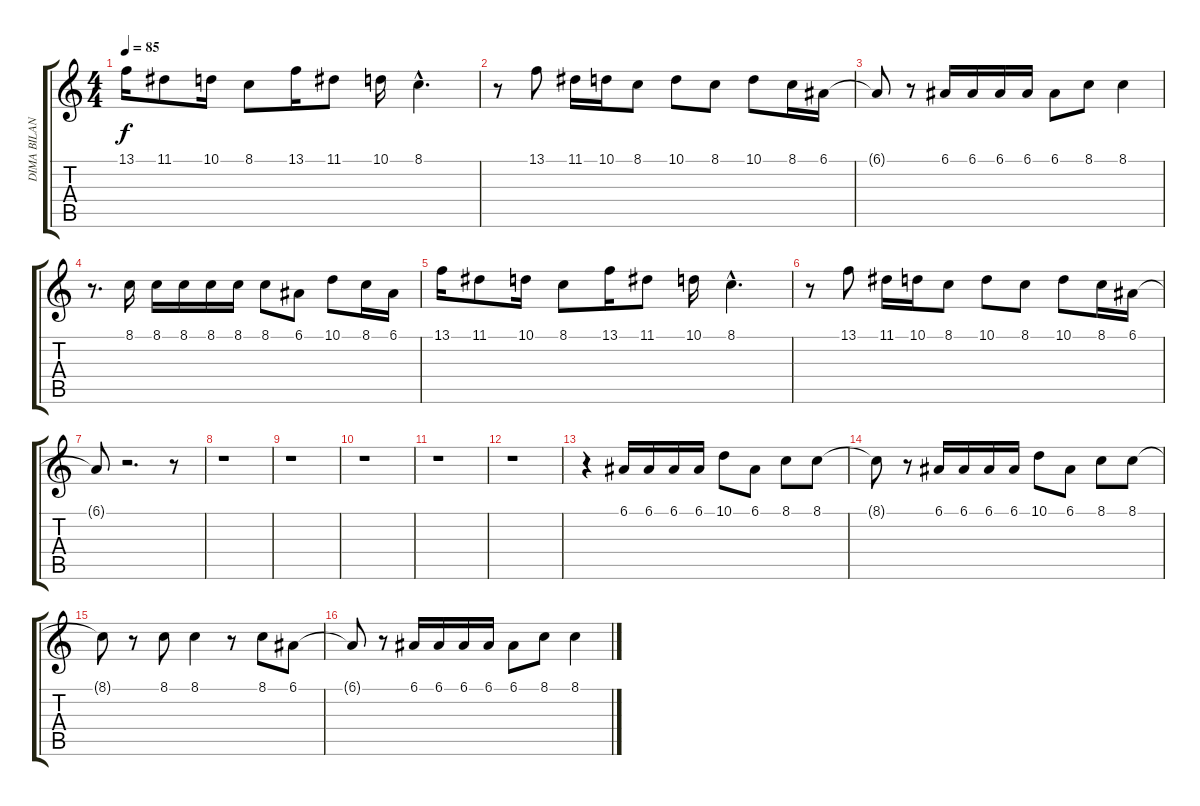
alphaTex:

\track ("DIMA BILAN" "DIMA BILAN") {instrument fx5brightness}
\staff {score tabs}
\tuning (E4 B3 G3 D3 A2 E2) {hide}
\ts (4 4)
\tempo 85
\clef g2
\ks c
13.1.16{dy f} 11.1.8 10.1.16 8.1.8 13.1.16 11.1.8 10.1.16 8.1{hac}.4{d} |
r.8 13.1.8 11.1.16 10.1.16 8.1.8 10.1.8 8.1.8 10.1.8 8.1.16 6.1.16 |
6.1{t}.8 r.8 6.1.16 6.1.16 6.1.16 6.1.16 6.1.8 8.1.8 8.1.4 |
r.8{d} 8.1.16 8.1.16 8.1.16 8.1.16 8.1.16 8.1.8 6.1.8 10.1.8 8.1.16 6.1.16 |
13.1.16 11.1.8 10.1.16 8.1.8 13.1.16 11.1.8 10.1.16 8.1{hac}.4{d} |
r.8 13.1.8 11.1.16 10.1.16 8.1.8 10.1.8 8.1.8 10.1.8 8.1.16 6.1.16 |
6.1{t}.8 r.2{d} r.8 |
r.1 |
r.1 |
r.1 |
r.1 |
r.1 |
r.4 6.1.16 6.1.16 6.1.16 6.1.16 10.1.8 6.1.8 8.1.8 8.1.8 |
8.1{t}.8 r.8 6.1.16 6.1.16 6.1.16 6.1.16 10.1.8 6.1.8 8.1.8 8.1.8 |
8.1{t}.8 r.8 8.1.8 8.1.4 r.8 8.1.8 6.1.8 |
6.1{t}.8 r.8 6.1.16 6.1.16 6.1.16 6.1.16 6.1.8 8.1.8 8.1.4
